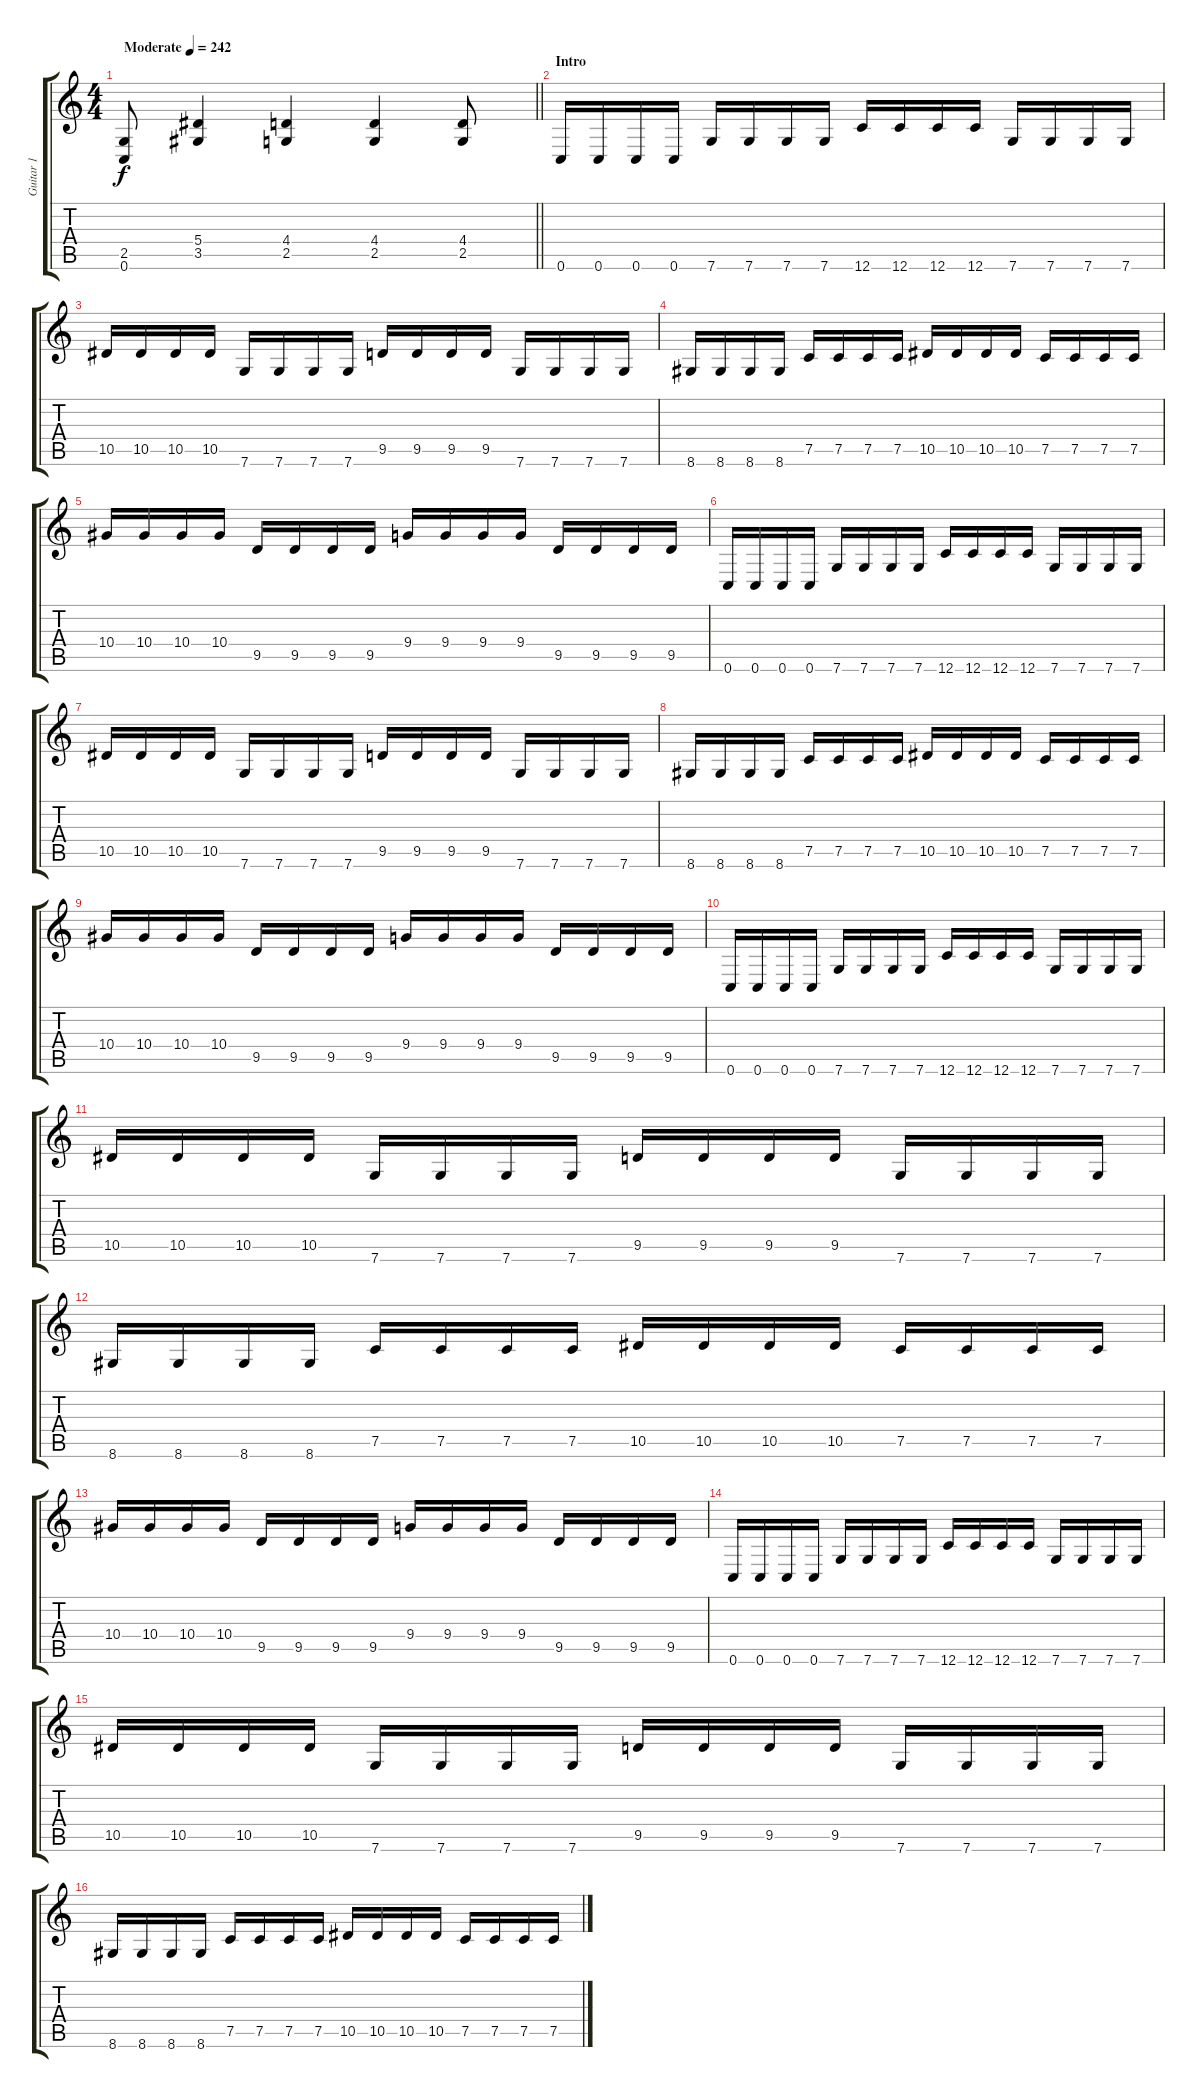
\track ("Guitar 1" "Guitar 1") {instrument distortionguitar}
\staff {score tabs}
\tuning (C4 G3 Eb3 Bb2 F2 C2) {hide}
\ts (4 4)
\tempo (242 "Moderate")
\clef g2
\barLineRight lightlight
\ks c
(2.5 0.6).8{dy f instrument distortionguitar} (5.4 3.5).4 (4.4 2.5).4 (4.4 2.5).4 (4.4 2.5).8 |
\section ("" "Intro")
0.6.16 0.6.16 0.6.16 0.6.16 7.6.16 7.6.16 7.6.16 7.6.16 12.6.16 12.6.16 12.6.16 12.6.16 7.6.16 7.6.16 7.6.16 7.6.16 |
10.5.16 10.5.16 10.5.16 10.5.16 7.6.16 7.6.16 7.6.16 7.6.16 9.5.16 9.5.16 9.5.16 9.5.16 7.6.16 7.6.16 7.6.16 7.6.16 |
8.6.16 8.6.16 8.6.16 8.6.16 7.5.16 7.5.16 7.5.16 7.5.16 10.5.16 10.5.16 10.5.16 10.5.16 7.5.16 7.5.16 7.5.16 7.5.16 |
10.4.16 10.4.16 10.4.16 10.4.16 9.5.16 9.5.16 9.5.16 9.5.16 9.4.16 9.4.16 9.4.16 9.4.16 9.5.16 9.5.16 9.5.16 9.5.16 |
0.6.16 0.6.16 0.6.16 0.6.16 7.6.16 7.6.16 7.6.16 7.6.16 12.6.16 12.6.16 12.6.16 12.6.16 7.6.16 7.6.16 7.6.16 7.6.16 |
10.5.16 10.5.16 10.5.16 10.5.16 7.6.16 7.6.16 7.6.16 7.6.16 9.5.16 9.5.16 9.5.16 9.5.16 7.6.16 7.6.16 7.6.16 7.6.16 |
8.6.16 8.6.16 8.6.16 8.6.16 7.5.16 7.5.16 7.5.16 7.5.16 10.5.16 10.5.16 10.5.16 10.5.16 7.5.16 7.5.16 7.5.16 7.5.16 |
10.4.16 10.4.16 10.4.16 10.4.16 9.5.16 9.5.16 9.5.16 9.5.16 9.4.16 9.4.16 9.4.16 9.4.16 9.5.16 9.5.16 9.5.16 9.5.16 |
0.6.16 0.6.16 0.6.16 0.6.16 7.6.16 7.6.16 7.6.16 7.6.16 12.6.16 12.6.16 12.6.16 12.6.16 7.6.16 7.6.16 7.6.16 7.6.16 |
10.5.16 10.5.16 10.5.16 10.5.16 7.6.16 7.6.16 7.6.16 7.6.16 9.5.16 9.5.16 9.5.16 9.5.16 7.6.16 7.6.16 7.6.16 7.6.16 |
8.6.16 8.6.16 8.6.16 8.6.16 7.5.16 7.5.16 7.5.16 7.5.16 10.5.16 10.5.16 10.5.16 10.5.16 7.5.16 7.5.16 7.5.16 7.5.16 |
10.4.16 10.4.16 10.4.16 10.4.16 9.5.16 9.5.16 9.5.16 9.5.16 9.4.16 9.4.16 9.4.16 9.4.16 9.5.16 9.5.16 9.5.16 9.5.16 |
0.6.16 0.6.16 0.6.16 0.6.16 7.6.16 7.6.16 7.6.16 7.6.16 12.6.16 12.6.16 12.6.16 12.6.16 7.6.16 7.6.16 7.6.16 7.6.16 |
10.5.16 10.5.16 10.5.16 10.5.16 7.6.16 7.6.16 7.6.16 7.6.16 9.5.16 9.5.16 9.5.16 9.5.16 7.6.16 7.6.16 7.6.16 7.6.16 |
8.6.16 8.6.16 8.6.16 8.6.16 7.5.16 7.5.16 7.5.16 7.5.16 10.5.16 10.5.16 10.5.16 10.5.16 7.5.16 7.5.16 7.5.16 7.5.16
